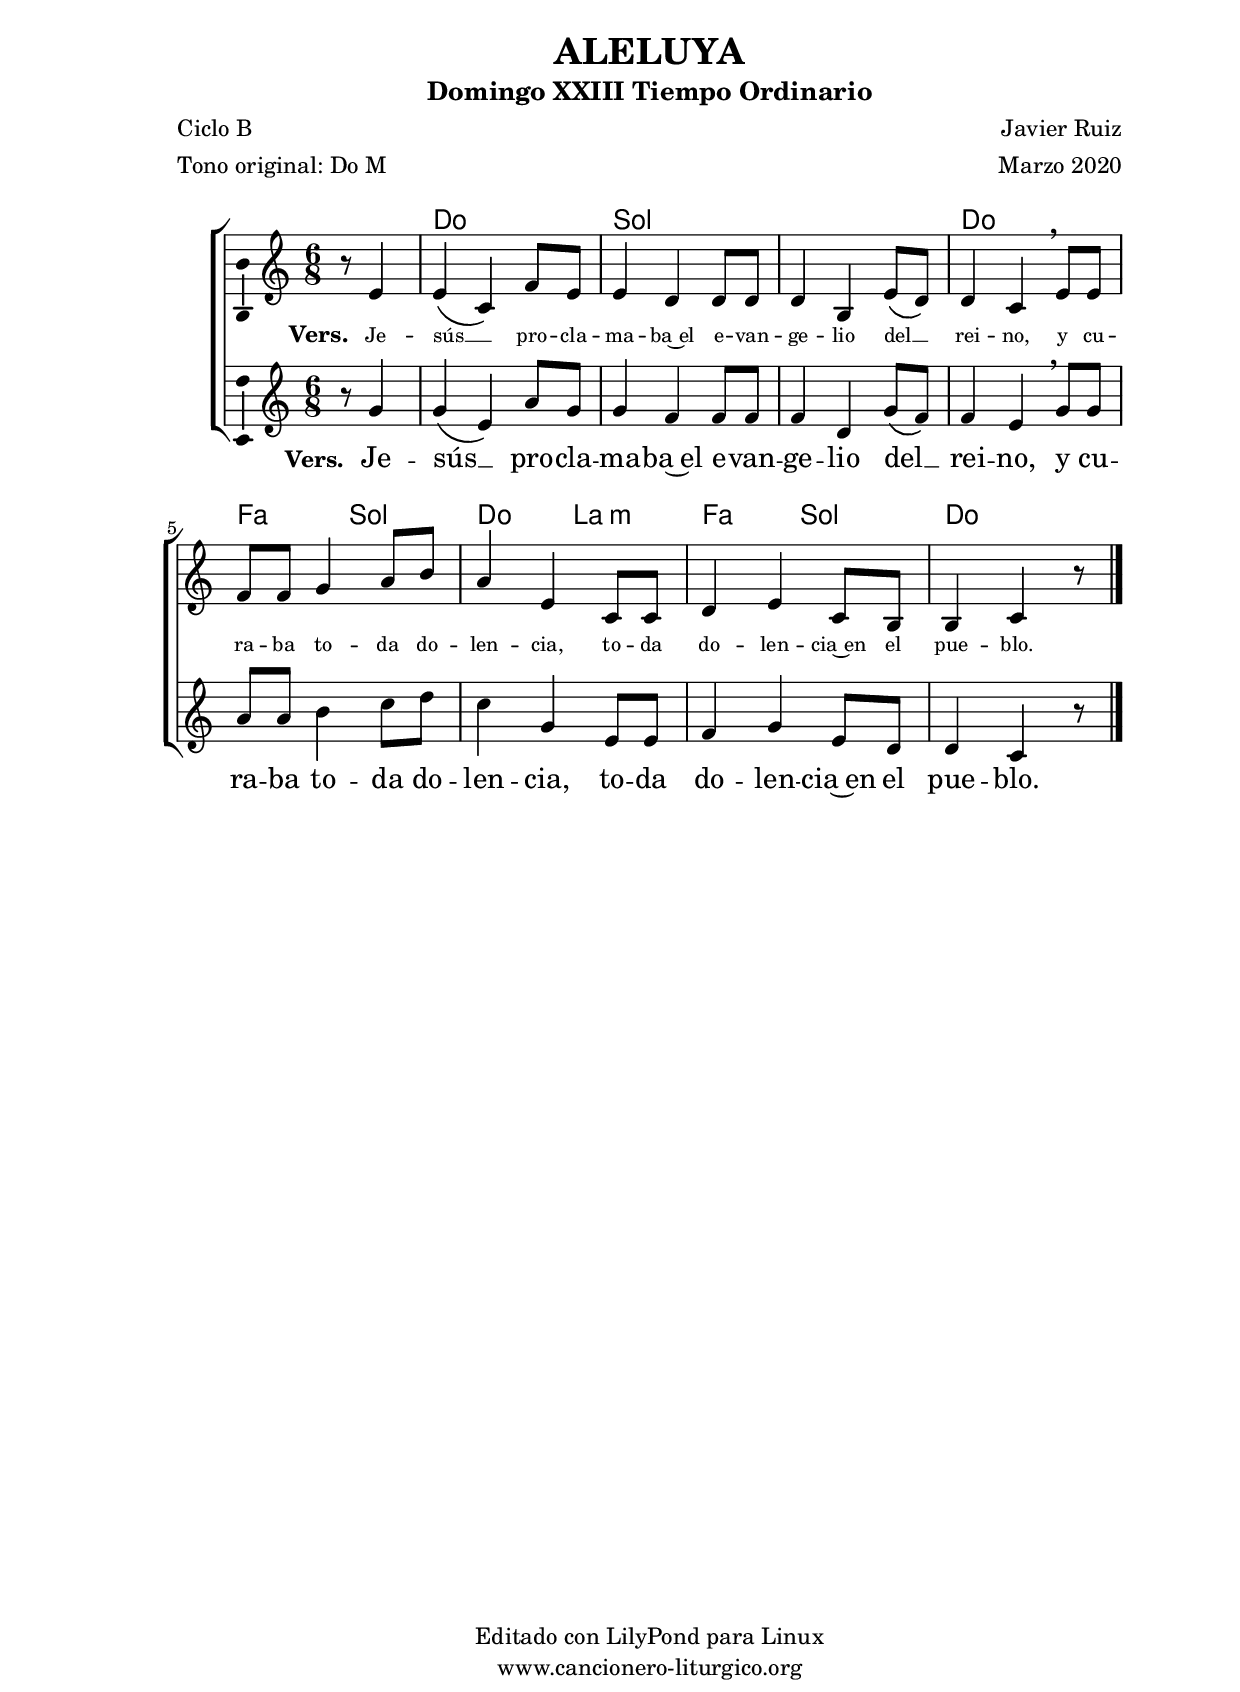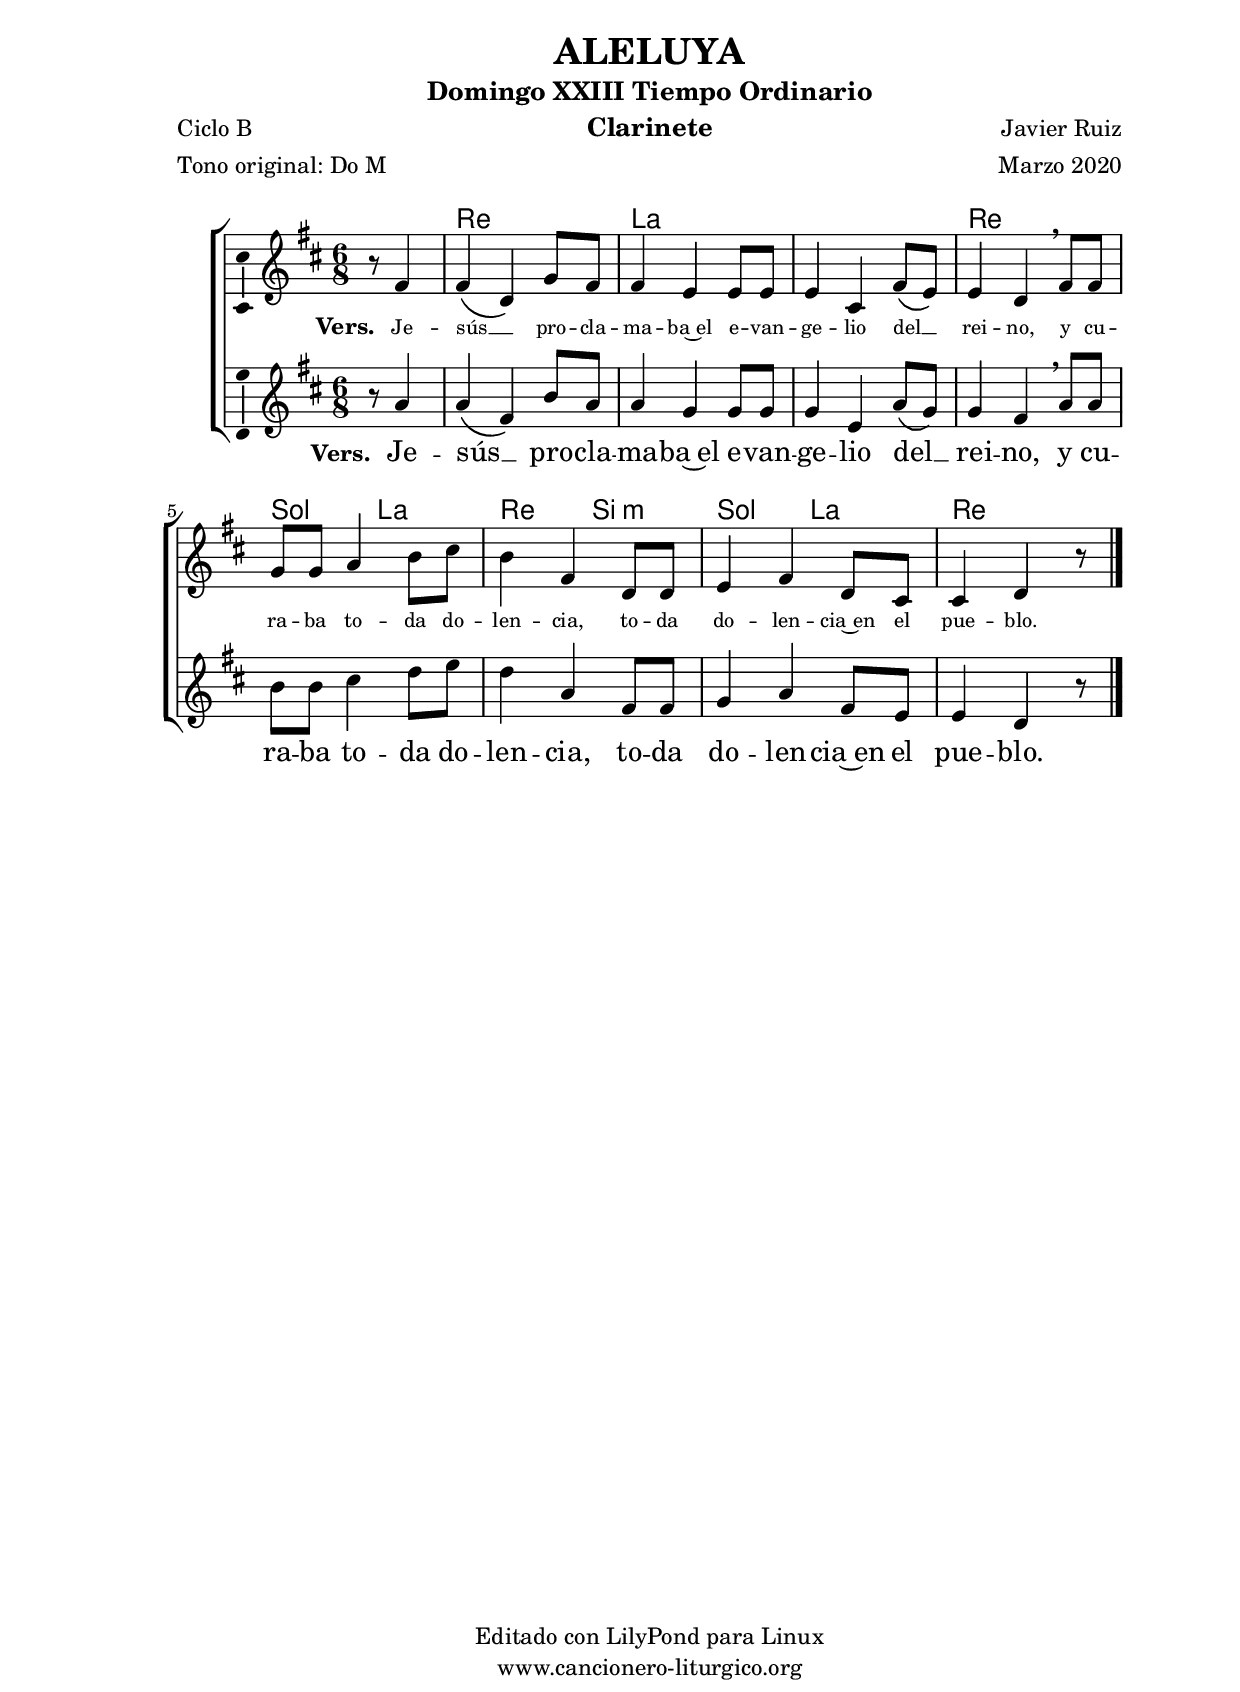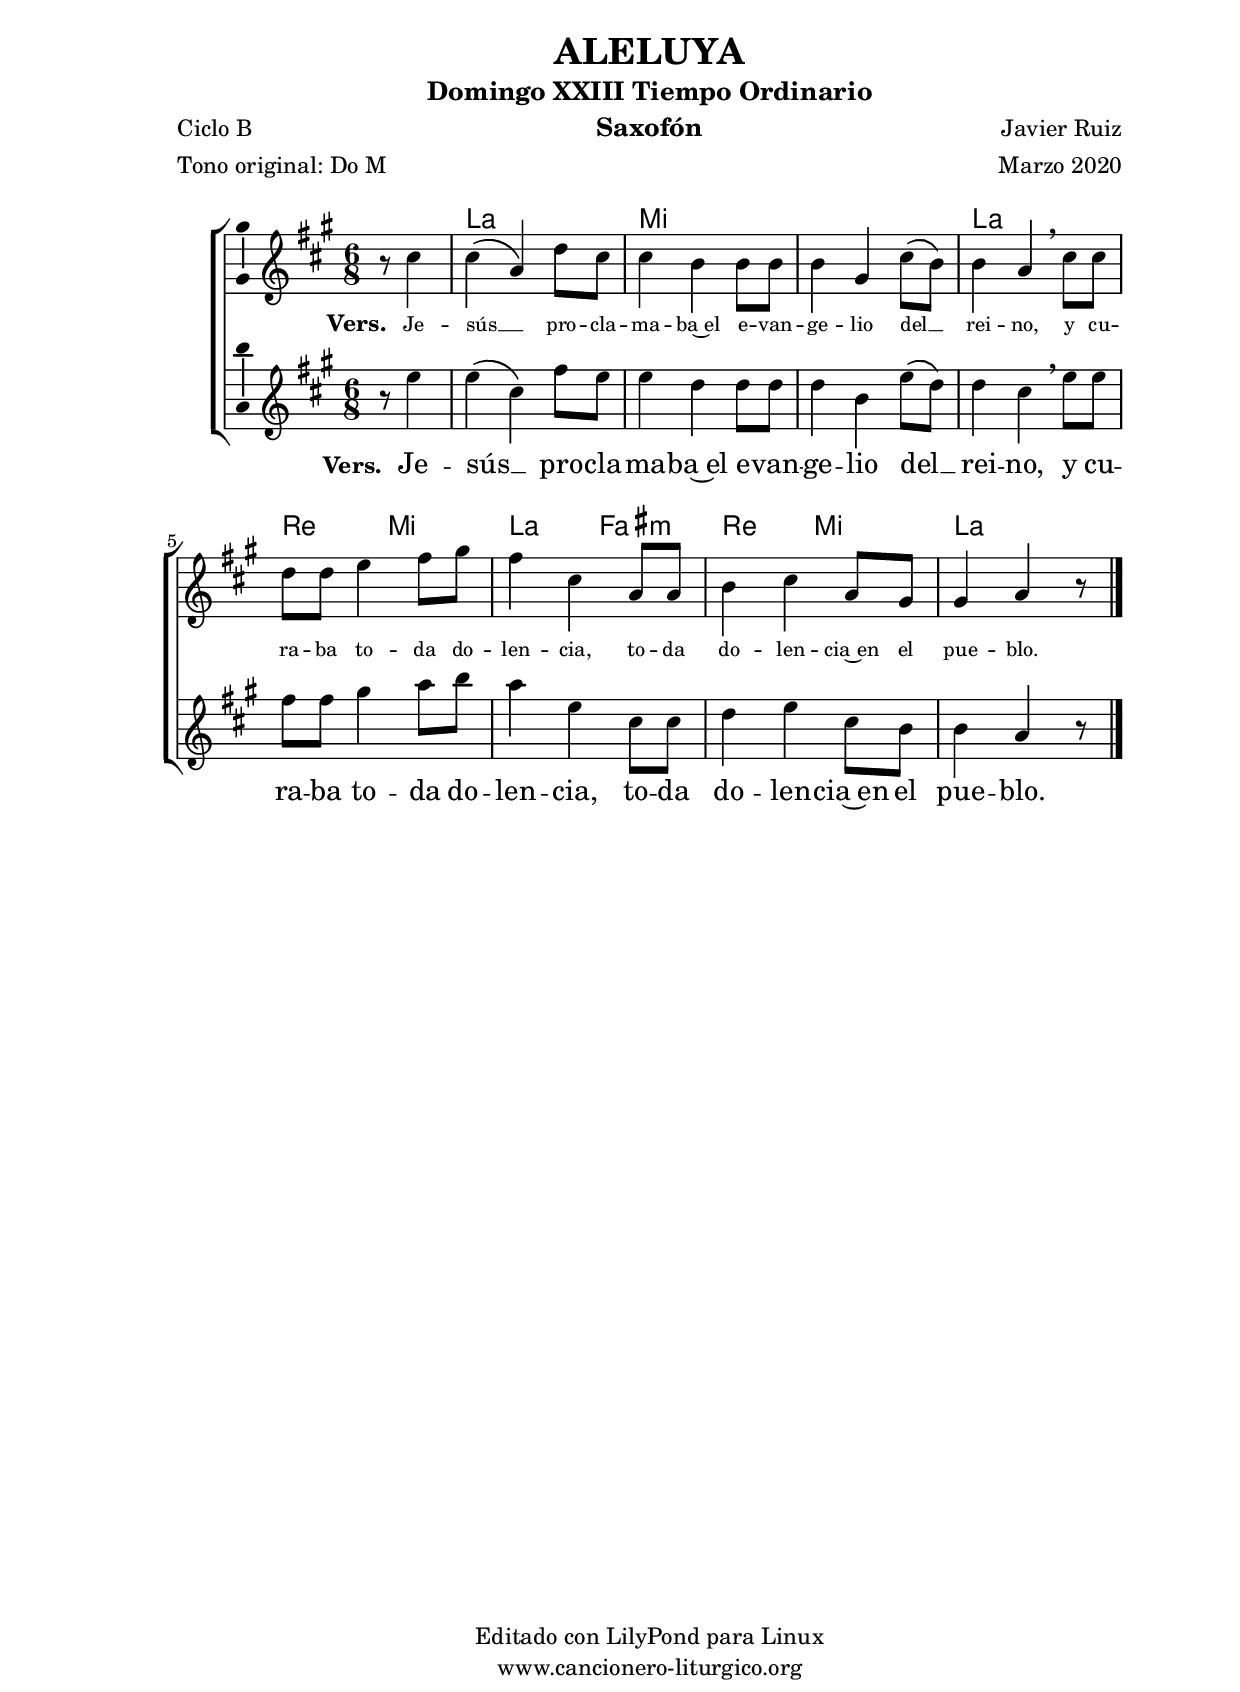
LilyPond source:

%
%para convertir .midi en .wav:
%timidity filename.midi -Ow -o finename.wav
%
%
%Para convertir de .wav a .mp3:
%lame -h -m j filename.wav
%
%
%para escuchar el midi:
%timidity nombrefichero.midi
%


%versión de lilypond para la que se ha escrito esta partitura:
\version "2.16.0"

	%Tamaño papel
	#(set-default-paper-size "a4")
	%Tamaño partitura
	#(set-global-staff-size 20)
	%No responde al pulsar sobre una nota
	#(ly:set-option 'point-and-click #f)

%parámetros del encabezamiento:
\header {
	title = "ALELUYA"
	subtitle = "Domingo XXIII Tiempo Ordinario"
	composer = "Javier Ruiz"
	poet = "Ciclo B"
	meter = "Tono original: Do M"
	arranger = "Marzo 2020"
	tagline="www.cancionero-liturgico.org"
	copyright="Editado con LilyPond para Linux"
	}

%parámetros asociados al papel:
\paper  {
	oddHeaderMarkup = \markup {\fill-line { \on-the-fly #not-first-page \fromproperty #'header:title \on-the-fly #not-first-page \fromproperty #'header:composer }}
	evenHeaderMarkup = \markup {\fill-line { \fromproperty #'header:composer \fromproperty #'header:title }}
	#(set-paper-size "a4")
	print-page-number = ##f
	first-page-number = 1
	print-first-page-number = ##f
%	head-separation = 3.0 \cm
	top-margin = 1.5 \cm
%	top-margin = 2.0 \cm
%%%	bottom-margin = 0.5\cm
	bottom-margin = 0.2\cm
	left-margin = 3.0 \cm
	line-width = 16.0 \cm 
	indent = 8\mm
	interscoreline = 2.\mm
	between-system-space = 15\mm
%	para que las partituras no llenen la hoja:
	ragged-bottom = ##t
%	idem para la última hoja:
	ragged-last-bottom = ##f
%	para que las partituras llenen el ancho del papel:
	ragged-last = ##f
	after-title-space = 2.5 \cm
%page-count=2
system-count=2

	%Flexible Vertical Spacing
%	markup-markup-spacing =
%	#'((basic-distance . 15) (minimum-distance . 15) (padding . 3))
	markup-system-spacing =
	#'((basic-distance . 15) (minimum-distance . 15) (padding . 3))
	system-system-spacing =
	#'((basic-distance . 15) (minimum-distance . 15) (padding . 3))
	score-system-spacing =
	#'((basic-distance . 15) (minimum-distance . 15) (padding . 5))
%	top-system-spacing = % header
%	#'((basic-distance . 8) (minimum-distance . 0) (padding . 0))
%	top-markup-spacing =
%	#'((basic-distance . 20) (minimum-distance . 20) (padding . 0))
	last-bottom-spacing = % footer
	#'((basic-distance . 5) (minimum-distance . 5) (padding . 0))
%	score-markup-spacing =
%	#'((basic-distance . 16) (minimum-distance . 13) (padding . 0))

	}


%parámetros que afectan a toda la partitura:
global =  {
	%clave de sol (G):
	\clef G
	%armadura:
%	\transpose ees f
	\key c \major
	\tempo 4.=60
	\set Score.tempoHideNote = ##t
	}


acordes = {
	\italianChords
	\chordmode {
%	\transpose ees f
{

s4.
c4. c g g g g c c f g c a:m f g c c4

	}
	}
}


melodiatrompeta = 
%	\transpose ees f
{

	\relative c''{
	\time 6/8

\partial4.
r4.
r2.
r8 g16 a b c d4.
r2.
r8 c16 d e f g4.
r2.
r8 c,16 b a g a4.
r2.
r8 c16 d c b c4

}
	\bar "|."
	}


melodiatres = 
%	\transpose ees f
{

	\relative c'{
	\time 6/8

\partial4.
r8 e4
e4 \(c4\) f8 e
e4 d4 \noBeam d8 d
d4 b4 e8 \(d\)
d4 c4 \breathe e8 e8
f8 f g4 a8 b
a4 e4 c8 c
d4 e4 c8 b
b4 c4 r8

}

	\bar "|."
	}


melodiabajo = 
%	\transpose ees f
{

	%clave de fa (F):
	\clef F

	\relative c{
	\time 6/8

\partial4.
r4.
c4 c8 c4.
g4 g8 g4.
g4 g8 g4.
c4 c8 c4.
f4 f8 g4 g8
c,4 c8 a4 a8
f'4 f8 g4 g8
c,4 c8 c4

}

	\bar "|."
	}


melodia = 
%	\transpose ees f
{

	\relative c'{
	\time 6/8

\partial4.
r8 g'4
g4 \(e4\) a8 g
g4 f4 \noBeam f8 [f]
f4 d4 g8 \(f\)
f4 e4 \breathe g8 [g]
a8 a b4 \noBeam c8 [d]
c4 g4 e8 [e]
f4 g4 e8 d
d4 c4 r8

}

	\bar "|."
	}


texto = \lyricmode {
\set stanza =#"Vers. "
Je -- sús __ _ pro -- cla -- ma -- ba~el e -- van -- ge -- lio del __ _ rei -- no,
y cu -- ra -- ba to -- da do -- len -- cia,
to -- da do -- len -- cia~en el pue -- blo.
	}

textotres = \lyricmode {
\override LyricText #'font-size = #-1
\set stanza =#"Vers. "
Je -- sús __ _ pro -- cla -- ma -- ba~el e -- van -- ge -- lio del __ _ rei -- no,
y cu -- ra -- ba to -- da do -- len -- cia,
to -- da do -- len -- cia~en el pue -- blo.
	}


acordesStaff = \context ChordNames = acordesStaff <<
	\set chordChanges = ##t
	\acordes
	>>

voztrompetaStaff = \context Voice = voztrompetaStaff
<<
	\override Staff.StaffSymbol #'staff-space = #(magstep -0.35)
	\set Staff.midiInstrument = #"trumpet"
	\set Staff.midiMinimumVolume = #0.4
	\set Staff.midiMaximumVolume = #0.6
	\global
	\melodiatrompeta
	>>

voztresStaff = \context Voice = voztresStaff
\with {\consists "Ambitus_engraver"}
<<
%	\override Staff.StaffSymbol #'staff-space = #(magstep -0.35)
	\set Staff.midiInstrument = #"violin"
	\set Staff.midiMinimumVolume = #0.6
	\set Staff.midiMaximumVolume = #0.8
	\global
	\relative c' \melodiatres
	>>

vozStaff = \context Voice = vozStaff
\with {\consists "Ambitus_engraver"}
<<
%	\set Staff.instrumentName = ""
%	\set Staff.shortInstrumentName = ""
%	\set Staff.midiInstrument = #"clarinet"
%	\set Staff.midiInstrument = #"cello"
	\set Staff.midiInstrument = #"flute"
%	\set Staff.midiInstrument = #"electric guitar (jazz)"
%	\set Staff.midiInstrument = #"english horn"
%	\set Staff.midiInstrument = #"violin"
%	\set Staff.midiInstrument = #"glockenspiel"
	\set Staff.midiMinimumVolume = #0.8
	\set Staff.midiMaximumVolume = #1.0
	\global
	\melodia
	>>

vozbajoStaff = \context Voice = vozbajoStaff
<<
	\override Staff.StaffSymbol #'staff-space = #(magstep -0.35)
	\set Staff.midiInstrument = #"english horn"
	\set Staff.midiMinimumVolume = #0.6
	\set Staff.midiMaximumVolume = #0.8
	\global
	\melodiabajo
	>>

textoStaff = \context Lyrics = textoStaff <<
	\lyricsto vozStaff \texto
	>>

textotresStaff = \context Lyrics = textotresStaff <<
	\lyricsto voztresStaff \textotres
	>>


\book {
	\score {
		<<
		\context ChoirStaff {
%			\override StaffGroup.SystemStartBracket #'collapse-height = #1
%			\override Score.SystemStartBar #'collapse-height = #1
			<<
			\acordesStaff
%			\voztrompetaStaff
			\voztresStaff
			\textotresStaff
			\vozStaff
			\textoStaff
%			\vozbajoStaff
			>>
			}
		>>
		\layout {
	    		\context {
				\Lyrics
				\override LyricText #'font-size = #2
				}
	   		 \context {
				\Score
				\override StaffSymbol #'staff-space = #(magstep +3)
				}
			}
		}
	\score {
		\unfoldRepeats
		<<
		\context ChoirStaff {
			<<
			\acordesStaff
			\voztrompetaStaff
			\voztresStaff
			\vozStaff
			\vozbajoStaff
			>>
			}
		>>
		\midi {
	  		\context {
	  			\Score
				tempoWholesPerMinute = #(ly:make-moment 70 4)
				}
			}
		}
	}


%Partitura para clarinete
#(define output-suffix "C")
\book {
	\header{
		instrument = "Clarinete"
		}
	\score {
		<<
		\context ChoirStaff {
%			\override StaffGroup.SystemStartBracket #'collapse-height = #1
%			\override Score.SystemStartBar #'collapse-height = #1
\transpose c d
			<<
			\acordesStaff
%			\voztrompetaStaff
			\voztresStaff
			\textotresStaff
			\vozStaff
			\textoStaff
%			\vozbajoStaff
			>>
			}
		>>
		\layout {
	    		\context {
				\Lyrics
				\override LyricText #'font-size = #2
				}
	   		 \context {
				\Score
				\override StaffSymbol #'staff-space = #(magstep +3)
				}
			}
		}
	}


%Partitura para saxofón
#(define output-suffix "S")
\book {
	\header{
		instrument = "Saxofón"
		}
	\score {
		<<
		\context ChoirStaff {
%			\override StaffGroup.SystemStartBracket #'collapse-height = #1
%			\override Score.SystemStartBar #'collapse-height = #1
\transpose c a
			<<
			\acordesStaff
%			\voztrompetaStaff
			\voztresStaff
			\textotresStaff
			\vozStaff
			\textoStaff
%			\vozbajoStaff
			>>
			}
		>>
		\layout {
	    		\context {
				\Lyrics
				\override LyricText #'font-size = #2
				}
	   		 \context {
				\Score
				\override StaffSymbol #'staff-space = #(magstep +3)
				}
			}
		}
	}


